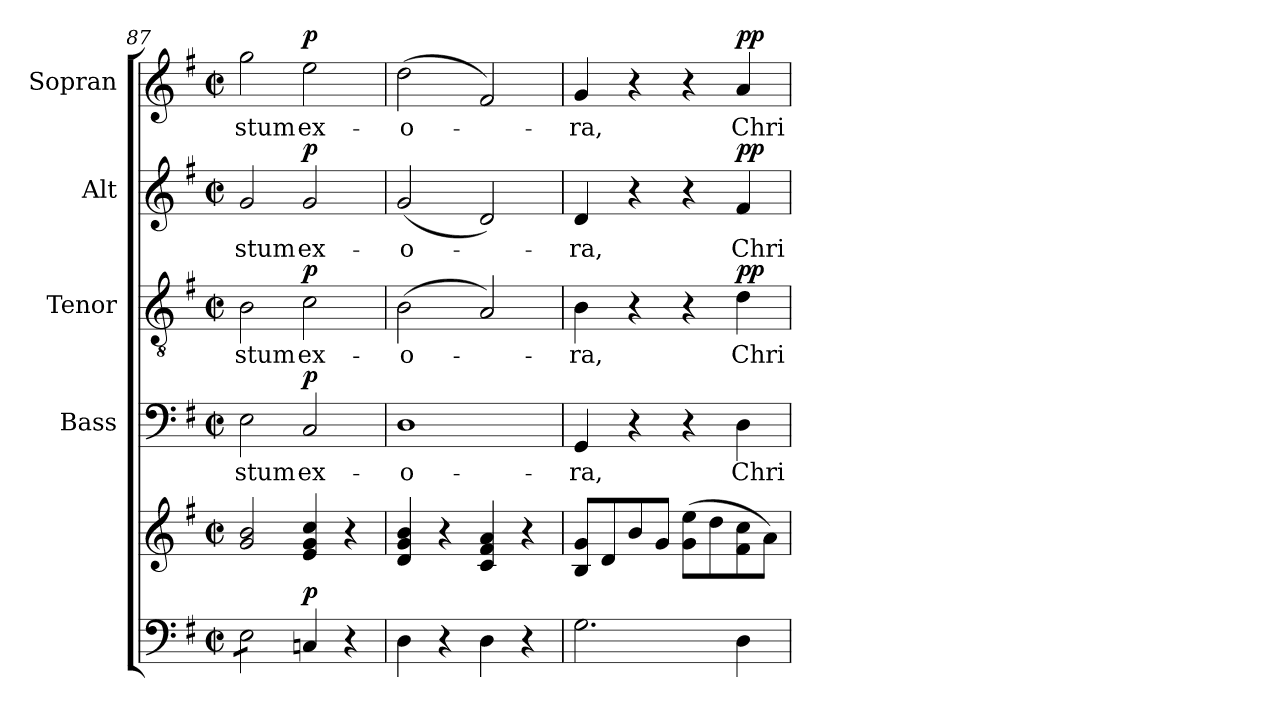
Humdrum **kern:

**kern	**kern	**dynam	**kern	**text	**dynam	**kern	**text	**dynam	**kern	**text	**dynam	**kern	**text	**dynam
*part5	*part5	*part5	*part4	*part4	*part4	*part3	*part3	*part3	*part2	*part2	*part2	*part1	*part1	*part1
*staff6	*staff5	*staff5/6	*staff4	*staff4	*staff4	*staff3	*staff3	*staff3	*staff2	*staff2	*staff2	*staff1	*staff1	*staff1
*	*	*	*I"Bass	*	*	*I"Tenor	*	*	*I"Alt	*	*	*I"Sopran	*	*
*	*	*	*I'B.	*	*	*I'T.	*	*	*I'A.	*	*	*I'S.	*	*
*clefF4	*clefG2	*	*clefF4	*	*	*clefGv2	*	*	*clefG2	*	*	*clefG2	*	*
*k[f#]	*k[f#]	*	*k[f#]	*	*	*k[f#]	*	*	*k[f#]	*	*	*k[f#]	*	*
*G:	*G:	*	*G:	*	*	*G:	*	*	*G:	*	*	*G:	*	*
*M2/2	*M2/2	*	*M2/2	*	*	*M2/2	*	*	*M2/2	*	*	*M2/2	*	*
*met(c|)	*met(c|)	*	*met(c|)	*	*	*met(c|)	*	*	*met(c|)	*	*	*met(c|)	*	*
=87	=87	=87	=87	=87	=87	=87	=87	=87	=87	=87	=87	=87	=87	=87
!	!	!	!	!LO:LY:b	!	!	!LO:LY:b	!	!	!LO:LY:b	!	!	!LO:LY:b	!
*tremolo	*	*	*	*	*	*	*	*	*	*	*	*	*	*
8E\L	2g/ 2b/	.	2E\	-stum	.	2B\	-stum	.	2g/	-stum	.	2gg\	-stum	.
8E\	.	.	.	.	.	.	.	.	.	.	.	.	.	.
8E\	.	.	.	.	.	.	.	.	.	.	.	.	.	.
8E\J	.	.	.	.	.	.	.	.	.	.	.	.	.	.
*Xtremolo	*	*	*	*	*	*	*	*	*	*	*	*	*	*
!	!	!LO:DY:a=2	!	!LO:LY:b	!LO:DY:a	!	!LO:LY:b	!LO:DY:a	!	!LO:LY:b	!LO:DY:a	!	!LO:LY:b	!LO:DY:a
4Cn/	4e/ 4g/ 4cc/	p	2C/	ex-	p	2c\	ex-	p	2g/	ex-	p	2ee\	ex-	p
4r	4r	.	.	.	.	.	.	.	.	.	.	.	.	.
=88	=88	=88	=88	=88	=88	=88	=88	=88	=88	=88	=88	=88	=88	=88
!	!	!	!	!LO:LY:b	!	!	!LO:LY:b	!	!	!LO:LY:b	!	!	!LO:LY:b	!
4D\	4d/ 4g/ 4b/	.	1D	-o-	.	(>2B\	-o-	.	(<2g/	-o-	.	(>2dd\	-o-	.
4r	4r	.	.	.	.	.	.	.	.	.	.	.	.	.
4D\	4c/ 4f#/ 4a/	.	.	.	.	2A/)	.	.	2d/)	.	.	2f#/)	.	.
4r	4r	.	.	.	.	.	.	.	.	.	.	.	.	.
=89	=89	=89	=89	=89	=89	=89	=89	=89	=89	=89	=89	=89	=89	=89
!	!	!	!	!LO:LY:b	!	!	!LO:LY:b	!	!	!LO:LY:b	!	!	!LO:LY:b	!
2.G\	8B/ 8g/L	.	4GG/	-ra,	.	4B\	-ra,	.	4d/	-ra,	.	4g/	-ra,	.
.	8d/	.	.	.	.	.	.	.	.	.	.	.	.	.
.	8b/	.	4r	.	.	4r	.	.	4r	.	.	4r	.	.
.	8g/J	.	.	.	.	.	.	.	.	.	.	.	.	.
.	(>8g\ 8ee\L	.	4r	.	.	4r	.	.	4r	.	.	4r	.	.
.	8dd\	.	.	.	.	.	.	.	.	.	.	.	.	.
!	!	!	!	!LO:LY:b	!	!	!LO:LY:b	!LO:DY:a	!	!LO:LY:b	!LO:DY:a	!	!LO:LY:b	!LO:DY:a
4D\	8f#\ 8cc\	.	4D\	Chri-	.	4d\	Chri-	pp	4f#/	Chri-	pp	4a/	Chri-	pp
.	8a\J)	.	.	.	.	.	.	.	.	.	.	.	.	.
=	=	=	=	=	=	=	=	=	=	=	=	=	=	=
*-	*-	*-	*-	*-	*-	*-	*-	*-	*-	*-	*-	*-	*-	*-
